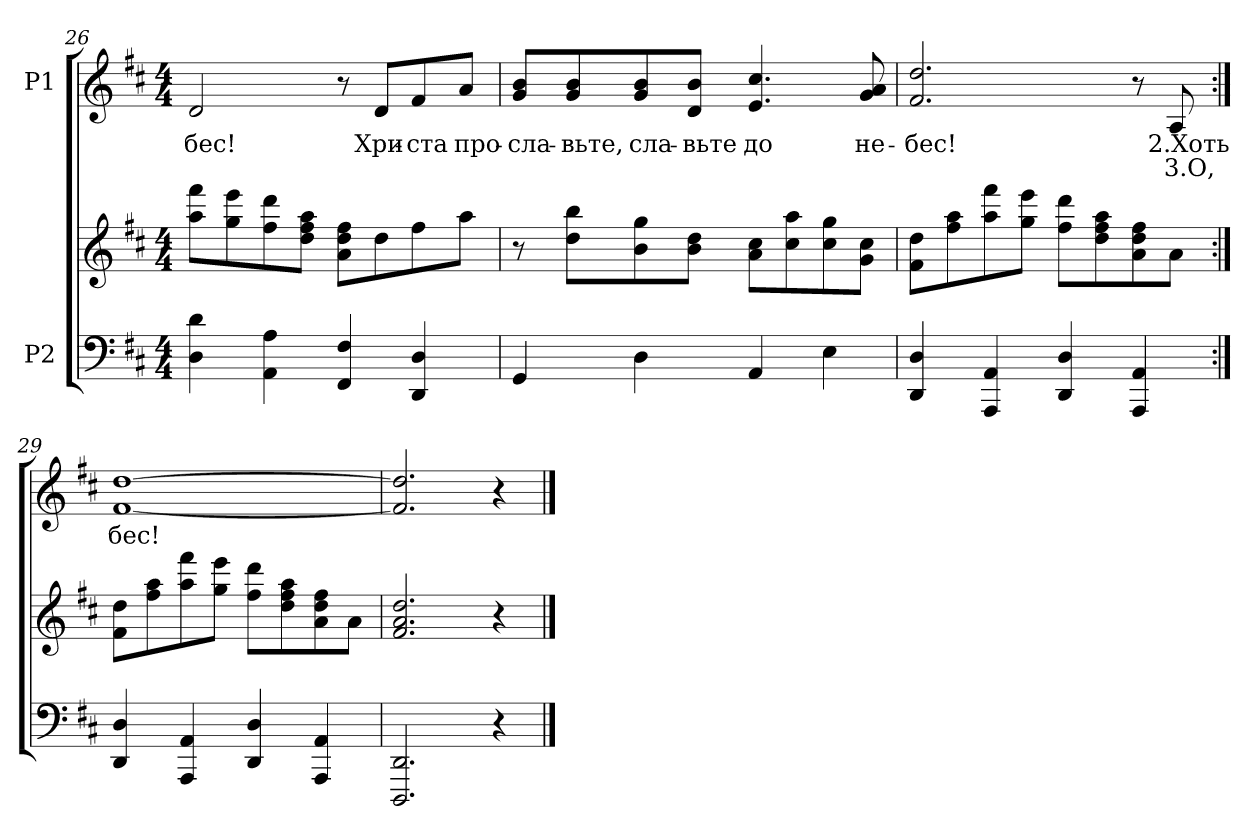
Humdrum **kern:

**kern	**kern	**kern	**text	**text
*part2	*part2	*part1	*part1	*part1
*staff3	*staff2	*staff1	*staff1	*staff1
*I"P2	*	*I"P1	*	*
*clefF4	*clefG2	*clefG2	*	*
*k[f#c#]	*k[f#c#]	*k[f#c#]	*	*
*D:	*D:	*D:	*	*
*M4/4	*M4/4	*M4/4	*	*
=26	=26	=26	=26	=26
!	!	!	!LO:LY:b:color=#000000	!
4Di\ 4di	8aai\ 8fff#iL	2di/	-бес!	.
.	8ggi\ 8eeei	.	.	.
4AAi\ 4Ai	8ff#i\ 8dddi	.	.	.
.	8ddi\ 8ff#i 8aaiJ	.	.	.
4FF#i/ 4F#i	8ai\ 8ddi 8ff#iL	8r	.	.
!	!	!	!LO:LY:b:color=#000000	!
.	8ddi\	8di/L	Хри-	.
!	!	!	!LO:LY:b:color=#000000	!
4DDi/ 4Di	8ff#i\	8f#i/	-ста	.
!	!	!	!LO:LY:b:color=#000000	!
.	8aai\J	8ai/J	про-	.
=27	=27	=27	=27	=27
!	!	!	!LO:LY:b:color=#000000	!
4GGi/	8r	8gi/ 8biL	-сла-	.
!	!	!	!LO:LY:b:color=#000000	!
.	8ddi\ 8bbiL	8gi/ 8bi	-вьте,	.
!	!	!	!LO:LY:b:color=#000000	!
4Di\	8bi\ 8ggi	8gi/ 8bi	сла-	.
!	!	!	!LO:LY:b:color=#000000	!
.	8bi\ 8ddiJ	8di/ 8biJ	-вьте	.
!	!	!	!LO:LY:b:color=#000000	!
4AAi/	8ai\ 8cc#iL	4.ei/ 4.cc#i	до	.
.	8cc#i\ 8aai	.	.	.
4Ei\	8cc#i\ 8ggi	.	.	.
!	!	!	!LO:LY:b:color=#000000	!
.	8gi\ 8cc#iJ	8gi/ 8ai	не-	.
!!LO:LB:g=z
=28	=28	=28	=28	=28
!	!	!	!LO:LY:b:color=#000000	!
4DDi/ 4Di	8f#i\ 8ddiL	2.f#i/ 2.ddi	-бес!	.
.	8ff#i\ 8aai	.	.	.
4AAAi/ 4AAi	8aai\ 8fff#i	.	.	.
.	8ggi\ 8eeeiJ	.	.	.
4DDi/ 4Di	8ff#i\ 8dddiL	.	.	.
.	8ddi\ 8ff#i 8aai	.	.	.
4AAAi/ 4AAi	8ai\ 8ddi 8ff#i	8r	.	.
!	!	!	!LO:LY:b:color=#000000	!LO:LY:b:color=#000000
.	8ai\J	8Ai/	2.Хоть	3.О,
=29:|!	=29:|!	=29:|!	=29:|!	=29:|!
!	!	!	!LO:LY:b:color=#000000	!
4DDi/ 4Di	8f#i\ 8ddiL	[<1f#i [>1ddi	бес!	.
.	8ff#i\ 8aai	.	.	.
4AAAi/ 4AAi	8aai\ 8fff#i	.	.	.
.	8ggi\ 8eeeiJ	.	.	.
4DDi/ 4Di	8ff#i\ 8dddiL	.	.	.
.	8ddi\ 8ff#i 8aai	.	.	.
4AAAi/ 4AAi	8ai\ 8ddi 8ff#i	.	.	.
.	8ai\J	.	.	.
=30	=30	=30	=30	=30
2.DDDi/ 2.DDi	2.f#i/ 2.ai 2.ddi	2.f#i/] 2.ddi]	.	.
4r	4r	4r	.	.
==	==	==	==	==
*-	*-	*-	*-	*-
